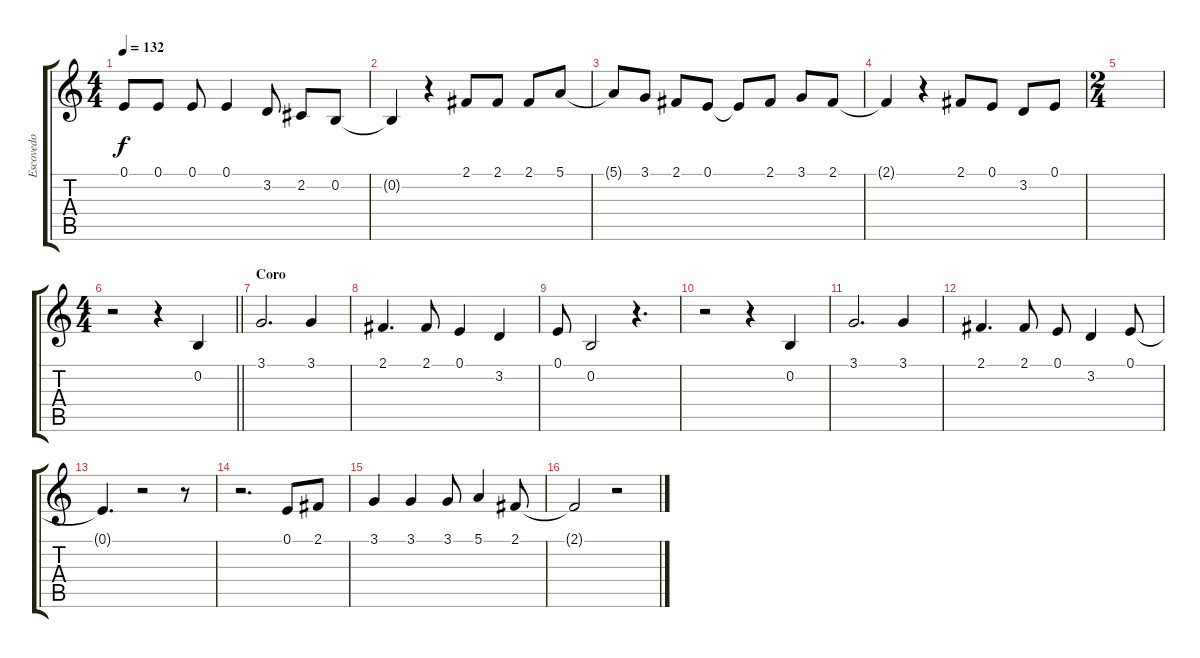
\track ("Escovedo" "Escovedo") {instrument lead2sawtooth}
\staff {score tabs}
\tuning (E4 B3 G3 D3 A2 E2) {hide}
\ts (4 4)
\tempo 132
\clef g2
\ks c
0.1{t}.8{dy f} 0.1.8 0.1.8 0.1.4 3.2.8 2.2.8 0.2.8 |
0.2{t}.4 r.4 2.1.8 2.1.8 2.1.8 5.1.8 |
5.1{t}.8 3.1.8 2.1.8 0.1.8 0.1{t}.8 2.1.8 3.1.8 2.1.8 |
2.1{t}.4 r.4 2.1.8 0.1.8 3.2.8 0.1.8 |
\ts (2 4)
|
\ts (4 4)
\barLineRight lightlight
r.2 r.4 0.2.4 |
\section ("" "Coro")
3.1.2{d} 3.1.4 |
2.1.4{d} 2.1.8 0.1.4 3.2.4 |
0.1.8 0.2.2 r.4{d} |
r.2 r.4 0.2.4 |
3.1.2{d} 3.1.4 |
2.1.4{d} 2.1.8 0.1.8 3.2.4 0.1.8 |
0.1{t}.4{d} r.2 r.8 |
r.2{d} 0.1.8 2.1.8 |
3.1.4 3.1.4 3.1.8 5.1.4 2.1.8 |
2.1{t}.2 r.2
